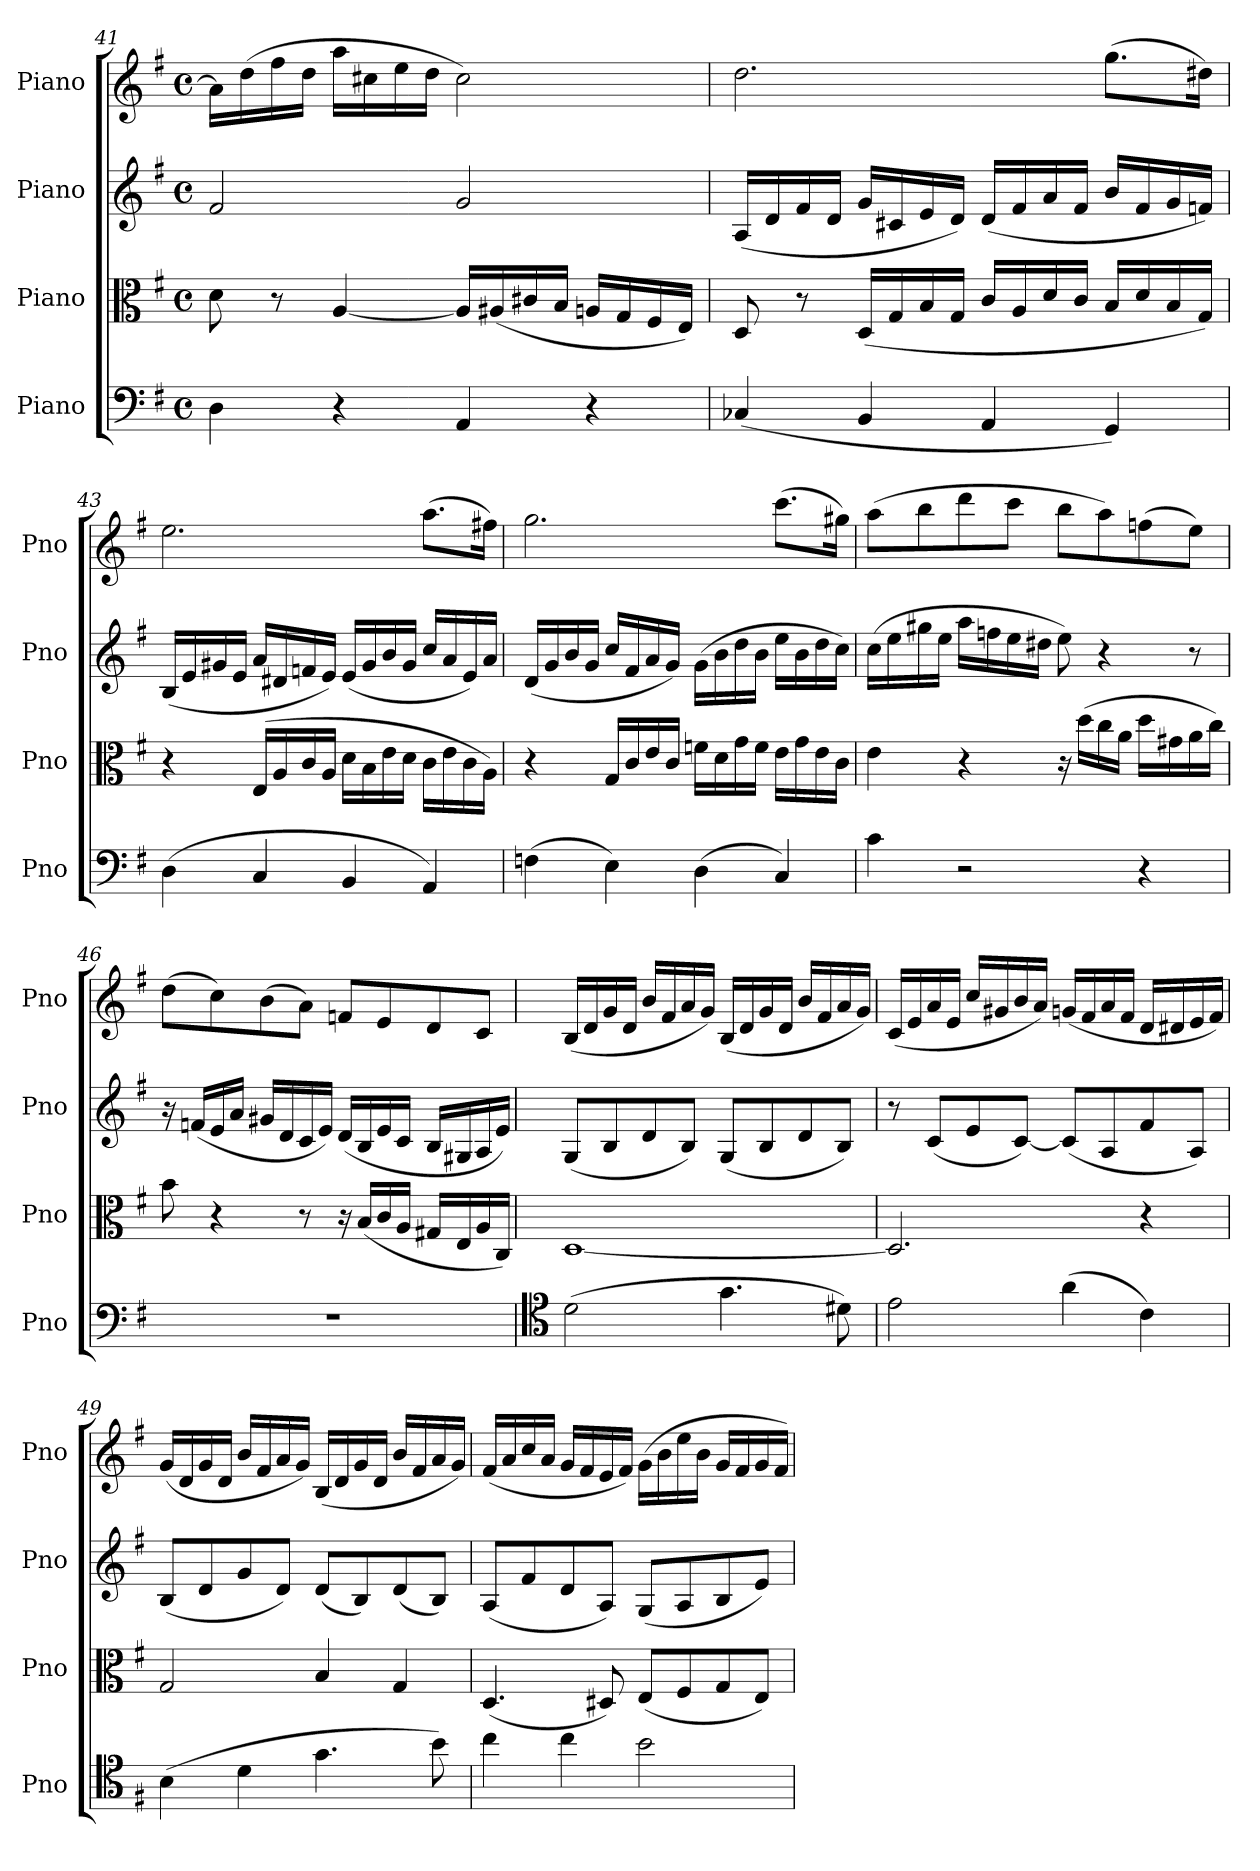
**kern	**kern	**kern	**kern
*part4	*part3	*part2	*part1
*staff4	*staff3	*staff2	*staff1
*I"Piano	*I"Piano	*I"Piano	*I"Piano
*I'Pno	*I'Pno	*I'Pno	*I'Pno
*clefF4	*clefC3	*clefG2	*clefG2
*k[f#]	*k[f#]	*k[f#]	*k[f#]
*M4/4	*M4/4	*M4/4	*M4/4
*met(c)	*met(c)	*met(c)	*met(c)
=41	=41	=41	=41
4D\	8d\	2f#/	16a\LL]
.	.	.	(16dd\
.	8r	.	16ff#\
.	.	.	16dd\JJ
4r	[4A/	.	16aa\LL
.	.	.	16cc#X\
.	.	.	16ee\
.	.	.	16dd\JJ
4AA/	16A/LL]	2g/	2cc#\)
.	(16A#X/	.	.
.	16c#X/	.	.
.	16B/JJ	.	.
4r	16An/LL	.	.
.	16G/	.	.
.	16F#/	.	.
.	16E/JJ)	.	.
=42	=42	=42	=42
(4C-X/	8D/	(16A/LL	2.dd\
.	.	16d/	.
.	8r	16f#/	.
.	.	16d/JJ	.
4BB/	(16D/LL	16g/LL	.
.	16G/	16c#X/	.
.	16B/	16e/	.
.	16G/JJ	16d/JJ)	.
4AA/	16c/LL	(16d/LL	.
.	16A/	16f#/	.
.	16d/	16a/	.
.	16c/JJ	16f#/JJ	.
4GG/)	16B/LL	16b/LL	(8.gg\L
.	16d/	16f#/	.
.	16B/	16g/	.
.	16G/JJ)	16fn/JJ)	16dd#X\Jk)
!!LO:LB:g=z
=43	=43	=43	=43
(4D\	4r	(16B/LL	2.ee\
.	.	16e/	.
.	.	16g#X/	.
.	.	16e/JJ	.
4C/	(16E/LL	16a/LL	.
.	16A/	16d#X/	.
.	16c/	16fn/	.
.	16A/JJ	16e/JJ)	.
4BB/	16d\LL	(16e/LL	.
.	16B\	16g#/	.
.	16e\	16b/	.
.	16d\JJ	16g#/JJ	.
4AA/)	16c\LL	16cc/LL	(8.aa\L
.	16e\	16a/	.
.	16c\	16e/)	.
.	16A\JJ)	16a/JJ	16ff#X\Jk)
=44	=44	=44	=44
(4Fn\	4r	(16d/LL	2.gg\
.	.	16g/	.
.	.	16b/	.
.	.	16g/JJ	.
4E\)	16G/LL	16cc/LL	.
.	16c/	16f#/	.
.	16e/	16a/	.
.	16c/JJ	16g/JJ)	.
(4D\	16fn\LL	(16g\LL	.
.	16d\	16b\	.
.	16g\	16dd\	.
.	16f\JJ	16b\JJ	.
4C/)	16e\LL	16ee\LL	(8.ccc\L
.	16g\	16b\	.
.	16e\	16dd\	.
.	16c\JJ	16cc\JJ)	16gg#X\Jk)
=45	=45	=45	=45
4c\	4e\	(16cc\LL	(8aa\L
.	.	16ee\	.
.	.	16gg#X\	8bb\
.	.	16ee\JJ	.
2r	4r	16aa\LL	8ddd\
.	.	16ffn\	.
.	.	16ee\	8ccc\J
.	.	16dd#X\JJ	.
.	16r	8ee\)	8bb\L
.	(16dd\LL	.	.
.	16cc\	4r	8aa\)
.	16a\JJ	.	.
4r	16dd\LL	.	(8ffn\
.	16g#X\	.	.
.	16a\	8r	8ee\J)
.	16cc\JJ)	.	.
!!LO:LB:g=z
=46	=46	=46	=46
1r	8b\	16r	(8dd\L
.	.	(16fn/LL	.
.	4r	16e/	8cc\)
.	.	16a/JJ	.
.	.	16g#X/LL	(8b\
.	.	16d/	.
.	8r	16c/	8a\J)
.	.	16e/JJ)	.
.	16r	(16d/LL	8fn/L
.	(16B/LL	16B/	.
.	16c/	16e/	8e/
.	16A/JJ	16c/JJ	.
.	16G#X/LL	16B/LL	8d/
.	16E/	16G#X/	.
.	16A/	16A/	8c/J
.	16C/JJ)	16e/JJ)	.
=47	=47	=47	=47
*clefC4	*	*	*
(2d\	[1D	(8G/L	(16B/LL
.	.	.	16d/
.	.	8B/	16g/
.	.	.	16d/JJ
.	.	8d/	16b/LL
.	.	.	16f#/
.	.	8B/J)	16a/
.	.	.	16g/JJ)
4.g\	.	(8G/L	(16B/LL
.	.	.	16d/
.	.	8B/	16g/
.	.	.	16d/JJ
.	.	8d/	16b/LL
.	.	.	16f#/
8d#X\)	.	8B/J)	16a/
.	.	.	16g/JJ)
=48	=48	=48	=48
2e\	2.D/]	8r	(16c/LL
.	.	.	16e/
.	.	(8c/L	16a/
.	.	.	16e/JJ
.	.	8e/	16cc/LL
.	.	.	16g#X/
.	.	[8c/J)	16b/
.	.	.	16a/JJ)
(4a\	.	(8c/L]	(16gn/LL
.	.	.	16f#/
.	.	8A/	16a/
.	.	.	16f#/JJ
4c\)	4r	8f#/	16d/LL
.	.	.	16d#X/
.	.	8A/J)	16e/
.	.	.	16f#/JJ)
=49	=49	=49	=49
(4B\	2G/	(8B/L	(16g/LL
.	.	.	16d/
.	.	8d/	16g/
.	.	.	16d/JJ
4d\	.	8g/	16b/LL
.	.	.	16f#/
.	.	8d/J)	16a/
.	.	.	16g/JJ)
4.g\	4B/	(8d/L	(16B/LL
.	.	.	16d/
.	.	8B/)	16g/
.	.	.	16d/JJ
.	4G/	(8d/	16b/LL
.	.	.	16f#/
8b\)	.	8B/J)	16a/
.	.	.	16g/JJ)
!!LO:LB:g=z
=50	=50	=50	=50
4cc\	(4.D/	(8A/L	(16f#/LL
.	.	.	16a/
.	.	8f#/	16cc/
.	.	.	16a/JJ
4cc\	.	8d/	16g/LL
.	.	.	16f#/
.	8D#X/)	8A/J)	16e/
.	.	.	16f#/JJ)
2b\	(8E/L	(8G/L	(16g\LL
.	.	.	16b\
.	8F#/	8A/	16ee\
.	.	.	16b\JJ
.	8G/	8B/	16g/LL
.	.	.	16f#/
.	8E/J)	8e/J)	16g/
.	.	.	16f#/JJ)
=	=	=	=
*-	*-	*-	*-
